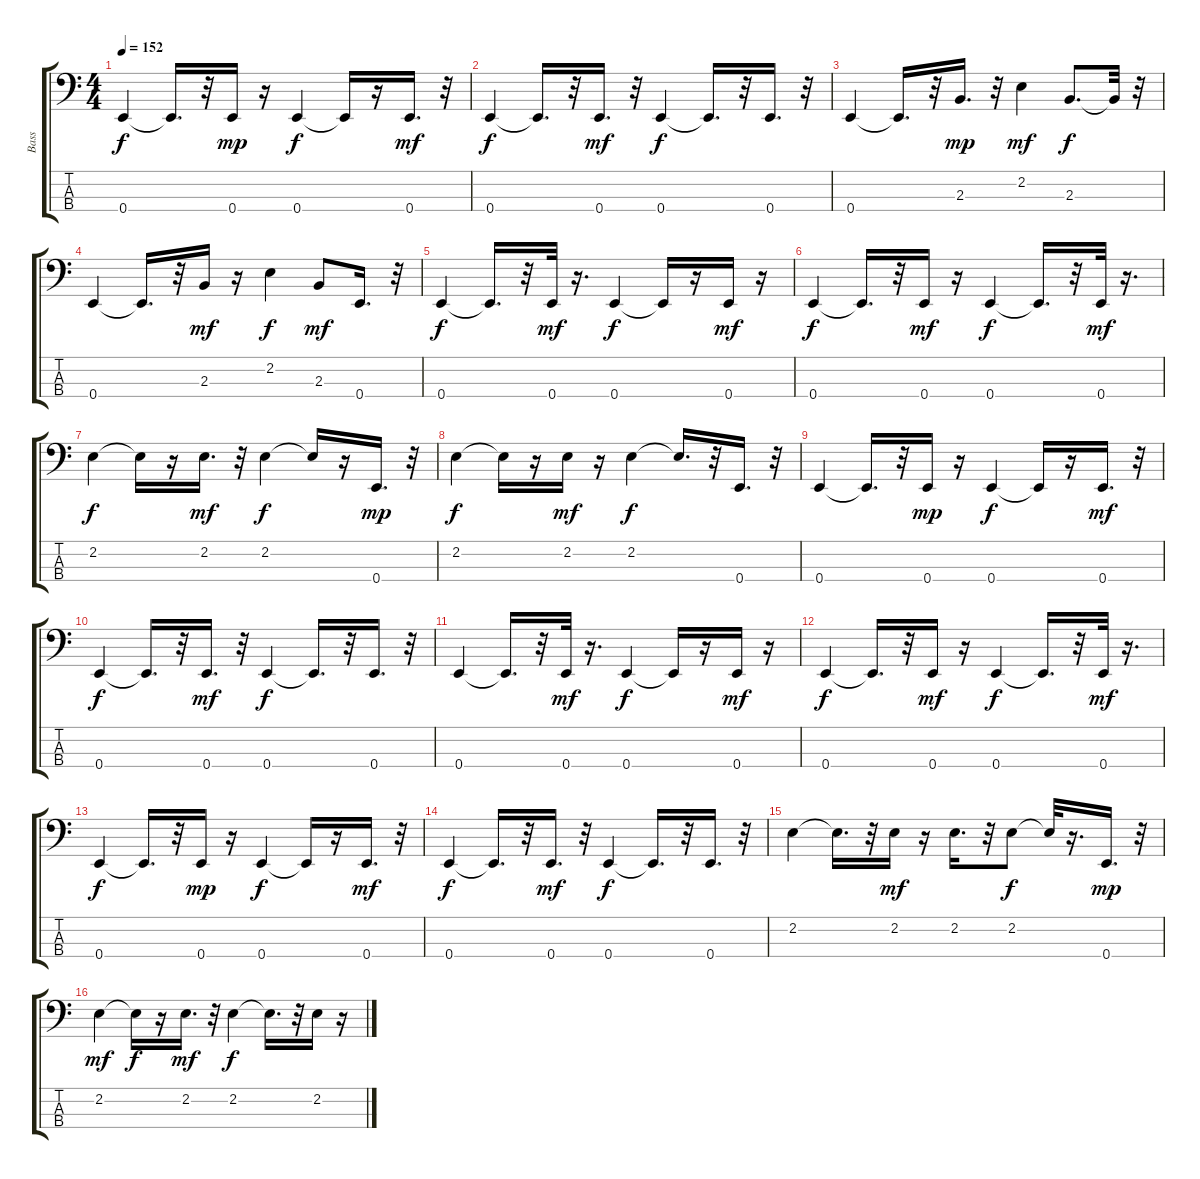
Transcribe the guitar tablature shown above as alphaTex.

\track ("Bass    " "Bass    ") {instrument fretlessbass}
\staff {score tabs}
\tuning (G2 D2 A1 E1) {hide}
\ts (4 4)
\tempo 152
\clef f4
\ks c
0.4.4{dy f} 0.4{t}.16{d} r.32 0.4.16{dy mp} r.16 0.4.4{dy f} 0.4{t}.16 r.16 0.4.16{d dy mf} r.32 |
0.4.4{dy f} 0.4{t}.16{d} r.32 0.4.16{d dy mf} r.32 0.4.4{dy f} 0.4{t}.16{d} r.32 0.4.16{d} r.32 |
0.4.4 0.4{t}.16{d} r.32 2.3.16{d dy mp} r.32 2.2.4{dy mf} 2.3.8{d dy f} 2.3{t}.32 r.32 |
0.4.4 0.4{t}.16{d} r.32 2.3.16{dy mf} r.16 2.2.4{dy f} 2.3.8{dy mf} 0.4.16{d} r.32 |
0.4.4{dy f} 0.4{t}.16{d} r.32 0.4.32{dy mf} r.16{d} 0.4.4{dy f} 0.4{t}.16 r.16 0.4.16{dy mf} r.16 |
0.4.4{dy f} 0.4{t}.16{d} r.32 0.4.16{dy mf} r.16 0.4.4{dy f} 0.4{t}.16{d} r.32 0.4.32{dy mf} r.16{d} |
2.2.4{dy f} 2.2{t}.16 r.16 2.2.16{d dy mf} r.32 2.2.4{dy f} 2.2{t}.16 r.16 0.4.16{d dy mp} r.32 |
2.2.4{dy f} 2.2{t}.16 r.16 2.2.16{dy mf} r.16 2.2.4{dy f} 2.2{t}.16{d} r.32 0.4.16{d} r.32 |
0.4.4 0.4{t}.16{d} r.32 0.4.16{dy mp} r.16 0.4.4{dy f} 0.4{t}.16 r.16 0.4.16{d dy mf} r.32 |
0.4.4{dy f} 0.4{t}.16{d} r.32 0.4.16{d dy mf} r.32 0.4.4{dy f} 0.4{t}.16{d} r.32 0.4.16{d} r.32 |
0.4.4 0.4{t}.16{d} r.32 0.4.32{dy mf} r.16{d} 0.4.4{dy f} 0.4{t}.16 r.16 0.4.16{dy mf} r.16 |
0.4.4{dy f} 0.4{t}.16{d} r.32 0.4.16{dy mf} r.16 0.4.4{dy f} 0.4{t}.16{d} r.32 0.4.32{dy mf} r.16{d} |
0.4.4{dy f} 0.4{t}.16{d} r.32 0.4.16{dy mp} r.16 0.4.4{dy f} 0.4{t}.16 r.16 0.4.16{d dy mf} r.32 |
0.4.4{dy f} 0.4{t}.16{d} r.32 0.4.16{d dy mf} r.32 0.4.4{dy f} 0.4{t}.16{d} r.32 0.4.16{d} r.32 |
2.2.4 2.2{t}.16{d} r.32 2.2.16{dy mf} r.16 2.2.16{d} r.32 2.2.8{dy f} 2.2{t}.32 r.16{d} 0.4.16{d dy mp} r.32 |
2.2.4{dy mf} 2.2{t}.16{dy f} r.16 2.2.16{d dy mf} r.32 2.2.4{dy f} 2.2{t}.16{d} r.32 2.2.16 r.16
